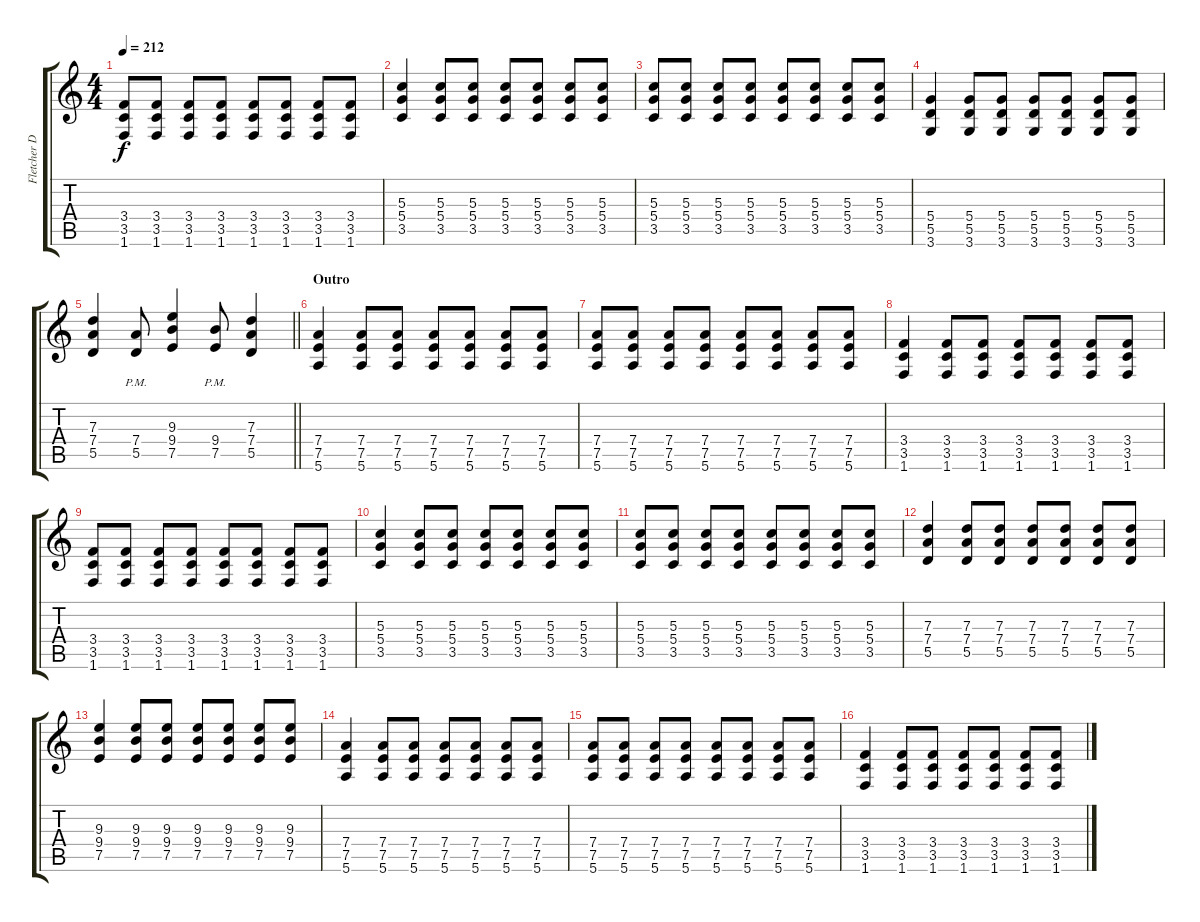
\track ("Fletcher Dragge - Guitar Lead" "Fletcher D") {instrument overdrivenguitar}
\staff {score tabs}
\tuning (E4 B3 G3 D3 A2 E2) {hide}
\ts (4 4)
\tempo 212
\clef g2
\ks c
(3.4 3.5 1.6).8{dy f} (3.4 3.5 1.6).8 (3.4 3.5 1.6).8 (3.4 3.5 1.6).8 (3.4 3.5 1.6).8 (3.4 3.5 1.6).8 (3.4 3.5 1.6).8 (3.4 3.5 1.6).8 |
(5.3 5.4 3.5).4 (5.3 5.4 3.5).8 (5.3 5.4 3.5).8 (5.3 5.4 3.5).8 (5.3 5.4 3.5).8 (5.3 5.4 3.5).8 (5.3 5.4 3.5).8 |
(5.3 5.4 3.5).8 (5.3 5.4 3.5).8 (5.3 5.4 3.5).8 (5.3 5.4 3.5).8 (5.3 5.4 3.5).8 (5.3 5.4 3.5).8 (5.3 5.4 3.5).8 (5.3 5.4 3.5).8 |
(5.4 5.5 3.6).4 (5.4 5.5 3.6).8 (5.4 5.5 3.6).8 (5.4 5.5 3.6).8 (5.4 5.5 3.6).8 (5.4 5.5 3.6).8 (5.4 5.5 3.6).8 |
\barLineRight lightlight
(7.3 7.4 5.5).4 (7.4{pm} 5.5{pm}).8 (9.3 9.4 7.5).4 (9.4{pm} 7.5{pm}).8 (7.3 7.4 5.5).4 |
\section ("" "Outro")
(7.4 7.5 5.6).4 (7.4 7.5 5.6).8 (7.4 7.5 5.6).8 (7.4 7.5 5.6).8 (7.4 7.5 5.6).8 (7.4 7.5 5.6).8 (7.4 7.5 5.6).8 |
(7.4 7.5 5.6).8 (7.4 7.5 5.6).8 (7.4 7.5 5.6).8 (7.4 7.5 5.6).8 (7.4 7.5 5.6).8 (7.4 7.5 5.6).8 (7.4 7.5 5.6).8 (7.4 7.5 5.6).8 |
(3.4 3.5 1.6).4 (3.4 3.5 1.6).8 (3.4 3.5 1.6).8 (3.4 3.5 1.6).8 (3.4 3.5 1.6).8 (3.4 3.5 1.6).8 (3.4 3.5 1.6).8 |
(3.4 3.5 1.6).8 (3.4 3.5 1.6).8 (3.4 3.5 1.6).8 (3.4 3.5 1.6).8 (3.4 3.5 1.6).8 (3.4 3.5 1.6).8 (3.4 3.5 1.6).8 (3.4 3.5 1.6).8 |
(5.3 5.4 3.5).4 (5.3 5.4 3.5).8 (5.3 5.4 3.5).8 (5.3 5.4 3.5).8 (5.3 5.4 3.5).8 (5.3 5.4 3.5).8 (5.3 5.4 3.5).8 |
(5.3 5.4 3.5).8 (5.3 5.4 3.5).8 (5.3 5.4 3.5).8 (5.3 5.4 3.5).8 (5.3 5.4 3.5).8 (5.3 5.4 3.5).8 (5.3 5.4 3.5).8 (5.3 5.4 3.5).8 |
(7.3 7.4 5.5).4 (7.3 7.4 5.5).8 (7.3 7.4 5.5).8 (7.3 7.4 5.5).8 (7.3 7.4 5.5).8 (7.3 7.4 5.5).8 (7.3 7.4 5.5).8 |
(9.3 9.4 7.5).4 (9.3 9.4 7.5).8 (9.3 9.4 7.5).8 (9.3 9.4 7.5).8 (9.3 9.4 7.5).8 (9.3 9.4 7.5).8 (9.3 9.4 7.5).8 |
(7.4 7.5 5.6).4 (7.4 7.5 5.6).8 (7.4 7.5 5.6).8 (7.4 7.5 5.6).8 (7.4 7.5 5.6).8 (7.4 7.5 5.6).8 (7.4 7.5 5.6).8 |
(7.4 7.5 5.6).8 (7.4 7.5 5.6).8 (7.4 7.5 5.6).8 (7.4 7.5 5.6).8 (7.4 7.5 5.6).8 (7.4 7.5 5.6).8 (7.4 7.5 5.6).8 (7.4 7.5 5.6).8 |
(3.4 3.5 1.6).4 (3.4 3.5 1.6).8 (3.4 3.5 1.6).8 (3.4 3.5 1.6).8 (3.4 3.5 1.6).8 (3.4 3.5 1.6).8 (3.4 3.5 1.6).8
